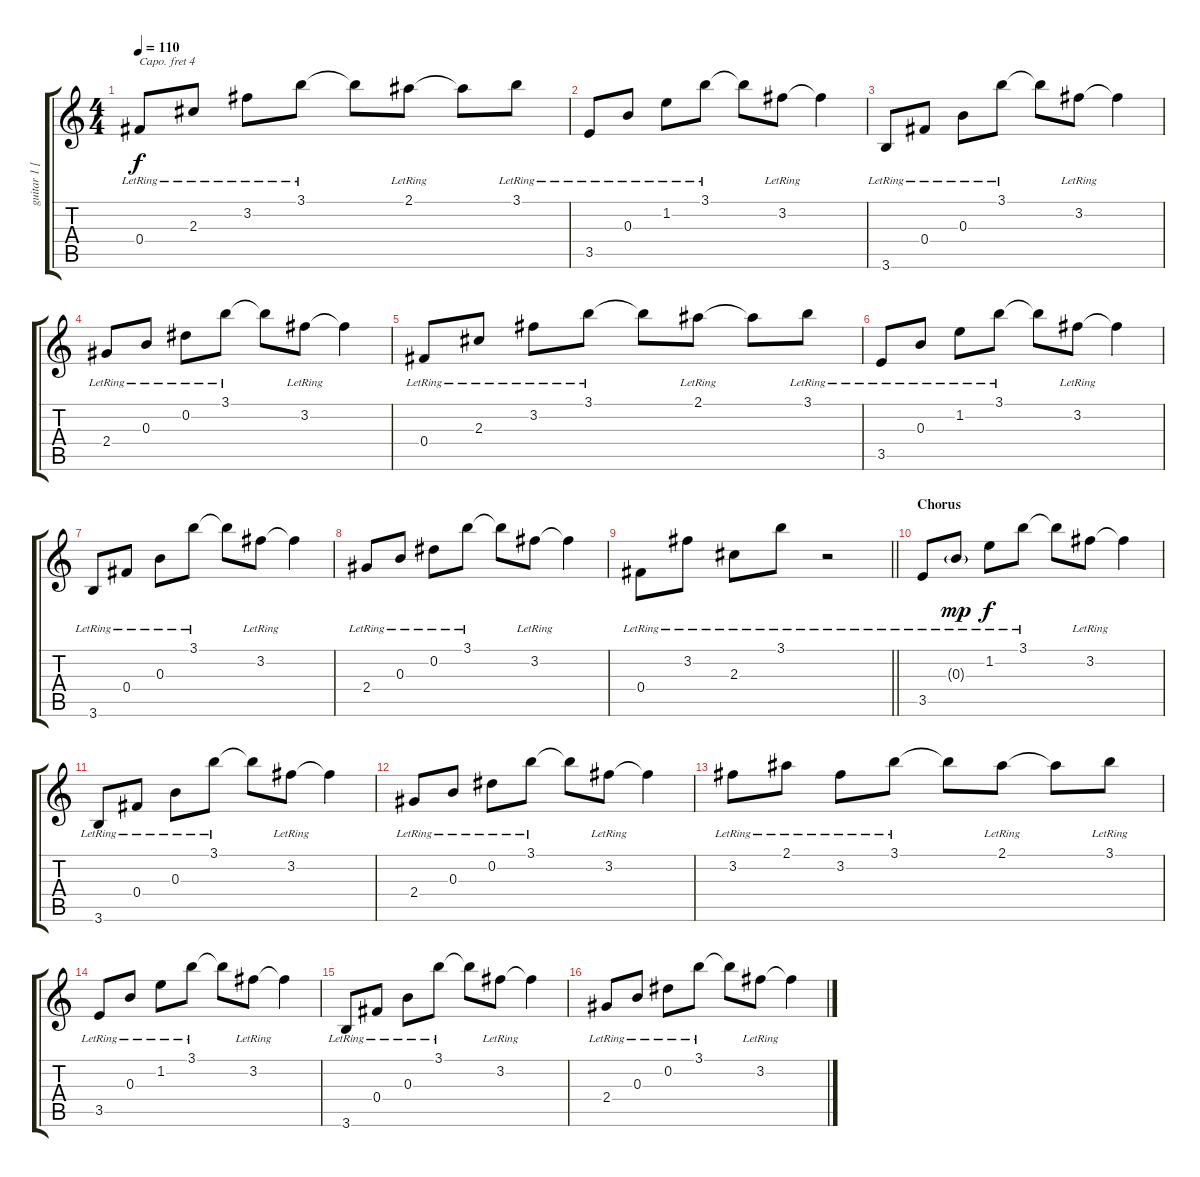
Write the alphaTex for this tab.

\track ("guitar 1 [capo 4]" "guitar 1 [") {instrument electricguitarjazz}
\staff {score tabs}
\capo 4
\tuning (E4 B3 G3 D3 A2 E2) {hide}
\ts (4 4)
\tempo 110
\clef g2
\ks c
0.4{lr}.8{dy f} 2.3{lr}.8 3.2{lr}.8 3.1{lr}.8 3.1{t}.8 2.1{lr}.8 2.1{t}.8 3.1{lr}.8 |
3.5{lr}.8 0.3{lr}.8 1.2{lr}.8 3.1{lr}.8 3.1{t}.8 3.2{lr}.8 3.2{t}.4 |
3.6{lr}.8 0.4{lr}.8 0.3{lr}.8 3.1{lr}.8 3.1{t}.8 3.2{lr}.8 3.2{t}.4 |
2.4{lr}.8 0.3{lr}.8 0.2{lr}.8 3.1{lr}.8 3.1{t}.8 3.2{lr}.8 3.2{t}.4 |
0.4{lr}.8 2.3{lr}.8 3.2{lr}.8 3.1{lr}.8 3.1{t}.8 2.1{lr}.8 2.1{t}.8 3.1{lr}.8 |
3.5{lr}.8 0.3{lr}.8 1.2{lr}.8 3.1{lr}.8 3.1{t}.8 3.2{lr}.8 3.2{t}.4 |
3.6{lr}.8 0.4{lr}.8 0.3{lr}.8 3.1{lr}.8 3.1{t}.8 3.2{lr}.8 3.2{t}.4 |
2.4{lr}.8 0.3{lr}.8 0.2{lr}.8 3.1{lr}.8 3.1{t}.8 3.2{lr}.8 3.2{t}.4 |
\barLineRight lightlight
0.4{lr}.8 3.2{lr}.8 2.3{lr}.8 3.1{lr}.8 r.2 |
\section ("" "Chorus")
3.5{lr}.8 0.3{g lr}.8{dy mp} 1.2{lr}.8{dy f} 3.1{lr}.8 3.1{t}.8 3.2{lr}.8 3.2{t}.4 |
3.6{lr}.8 0.4{lr}.8 0.3{lr}.8 3.1{lr}.8 3.1{t}.8 3.2{lr}.8 3.2{t}.4 |
2.4{lr}.8 0.3{lr}.8 0.2{lr}.8 3.1{lr}.8 3.1{t}.8 3.2{lr}.8 3.2{t}.4 |
3.2{lr}.8 2.1{lr}.8 3.2{lr}.8 3.1{lr}.8 3.1{t}.8 2.1{lr}.8 2.1{t}.8 3.1{lr}.8 |
3.5{lr}.8 0.3{lr}.8 1.2{lr}.8 3.1{lr}.8 3.1{t}.8 3.2{lr}.8 3.2{t}.4 |
3.6{lr}.8 0.4{lr}.8 0.3{lr}.8 3.1{lr}.8 3.1{t}.8 3.2{lr}.8 3.2{t}.4 |
2.4{lr}.8 0.3{lr}.8 0.2{lr}.8 3.1{lr}.8 3.1{t}.8 3.2{lr}.8 3.2{t}.4
